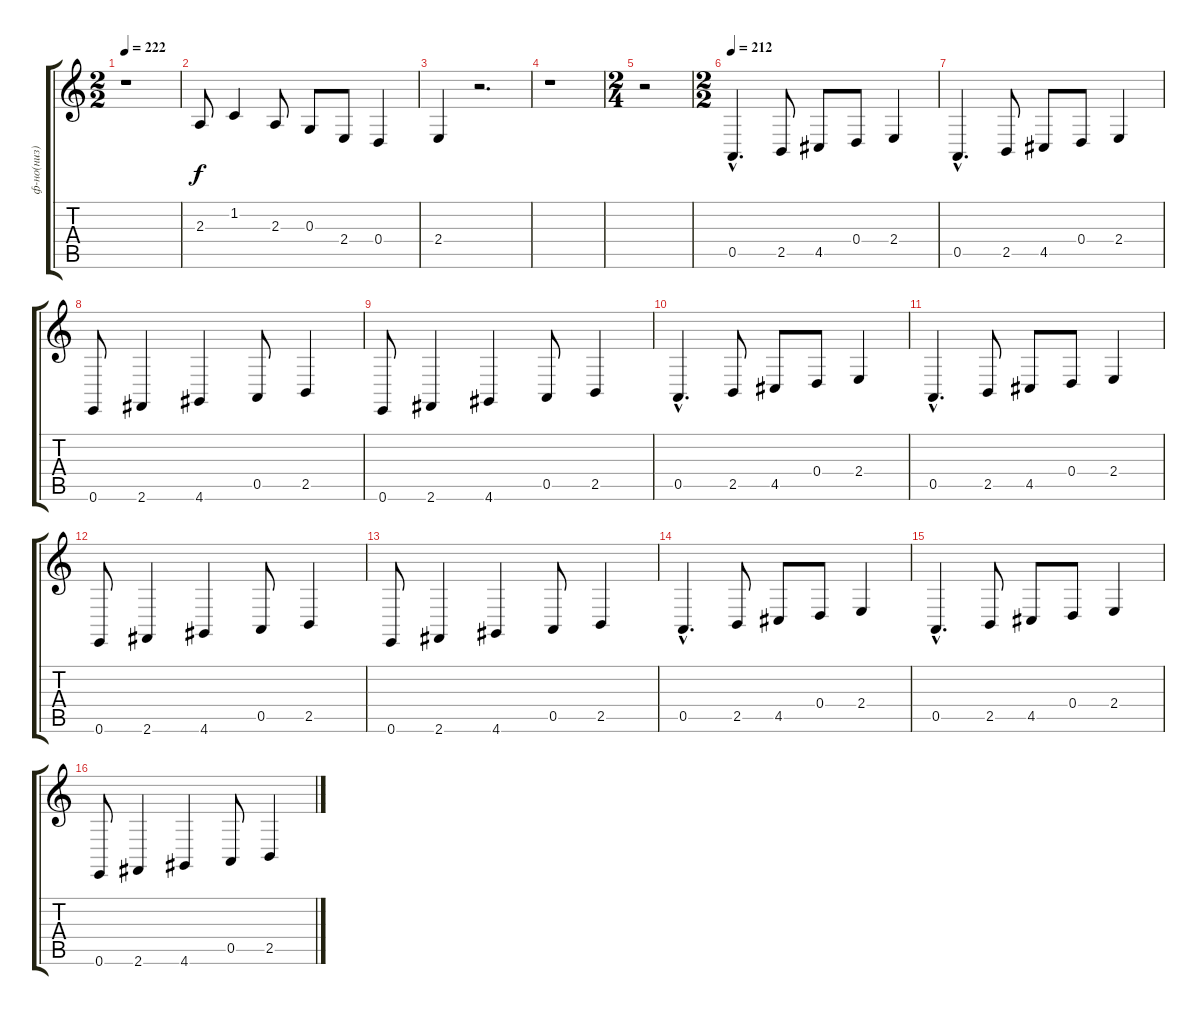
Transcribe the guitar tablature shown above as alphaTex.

\track ("ф-но(низ)" "ф-но(низ)") {instrument acousticgrandpiano}
\staff {score tabs}
\tuning (E4 B3 G3 D3 A2 E2) {hide}
\ts (2 2)
\tempo 222
\clef g2
\ks c
r.1{dy f} |
2.3.8 1.2.4 2.3.8 0.3.8 2.4.8 0.4.4 |
2.4.4 r.2{d} |
r.1 |
\ts (2 4)
r.2 |
\ts (2 2)
\tempo 212
0.5{hac}.4{d} 2.5.8 4.5.8 0.4.8 2.4.4 |
0.5{hac}.4{d} 2.5.8 4.5.8 0.4.8 2.4.4 |
0.6.8 2.6.4 4.6.4 0.5.8 2.5.4 |
0.6.8 2.6.4 4.6.4 0.5.8 2.5.4 |
0.5{hac}.4{d} 2.5.8 4.5.8 0.4.8 2.4.4 |
0.5{hac}.4{d} 2.5.8 4.5.8 0.4.8 2.4.4 |
0.6.8 2.6.4 4.6.4 0.5.8 2.5.4 |
0.6.8 2.6.4 4.6.4 0.5.8 2.5.4 |
0.5{hac}.4{d} 2.5.8 4.5.8 0.4.8 2.4.4 |
0.5{hac}.4{d} 2.5.8 4.5.8 0.4.8 2.4.4 |
0.6.8 2.6.4 4.6.4 0.5.8 2.5.4
